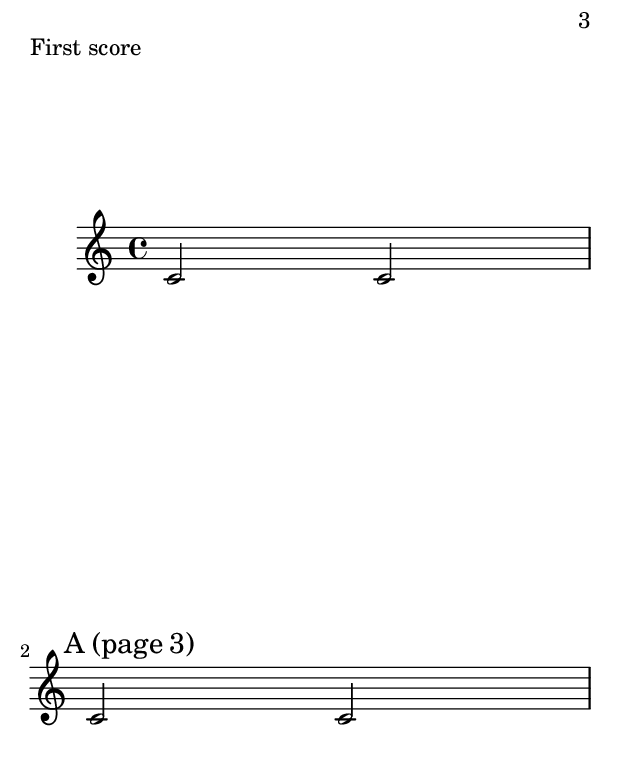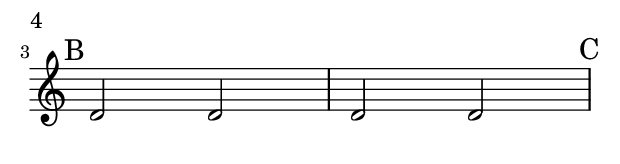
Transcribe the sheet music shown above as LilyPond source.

%% DO NOT EDIT this file manually; it is automatically
%% generated from LSR http://lsr.dsi.unimi.it
%% Make any changes in LSR itself, or in Documentation/snippets/new/ ,
%% and then run scripts/auxiliar/makelsr.py
%%
%% This file is in the public domain.
\version "2.14.2"

\header {
%% Translation of GIT committish: 28097cf54698db364afeb75658e4c8e0e0ccd716
  texidocfr = "
Des références de page peuvent prendre place aussi bien dans la
musique qu'en tête de  partition, puis reprises dans un @emph{markup}.

"
  doctitlefr = "Référencement de page"

  lsrtags = "spacing"

  texidoc = "
Page labels may be placed inside music or at top-level, and referred to
in markups.

"
  doctitle = "Page label"
} % begin verbatim


#(set-default-paper-size "a6")

#(define-markup-command (toc-line layout props label text)
  (symbol? markup?)
  (interpret-markup layout props
   (markup #:fill-line (text #:page-ref label "8" "?"))))

\book {
  \markup \huge \fill-line { \null Title Page \null }

  \pageBreak

  \label #'toc
  \markup \column {
    \large \fill-line { \null Table of contents \null }
    \toc-line #'toc "Table of contents"
    \toc-line #'firstScore "First Score"
    \toc-line #'markA "Mark A"
    \toc-line #'markB "Mark B"
    \toc-line #'markC "Mark C"
    \toc-line #'unknown "Unknown label"
  }

  \pageBreak

  \label #'firstScore
  \score {
    \new Staff \relative c' {
      c2 c
      \mark \markup {
        A (page \concat { \page-ref #'markA "0" "?" ) }
      } \label #'markA
      c2 c
      \pageBreak
      \mark "B" \label #'markB
      d2 d
      d2 d
      \once \override Score.RehearsalMark #'break-visibility =
        #begin-of-line-invisible
      \mark "C" \label #'markC
    }
    \header { piece = "First score" }
  }
}
